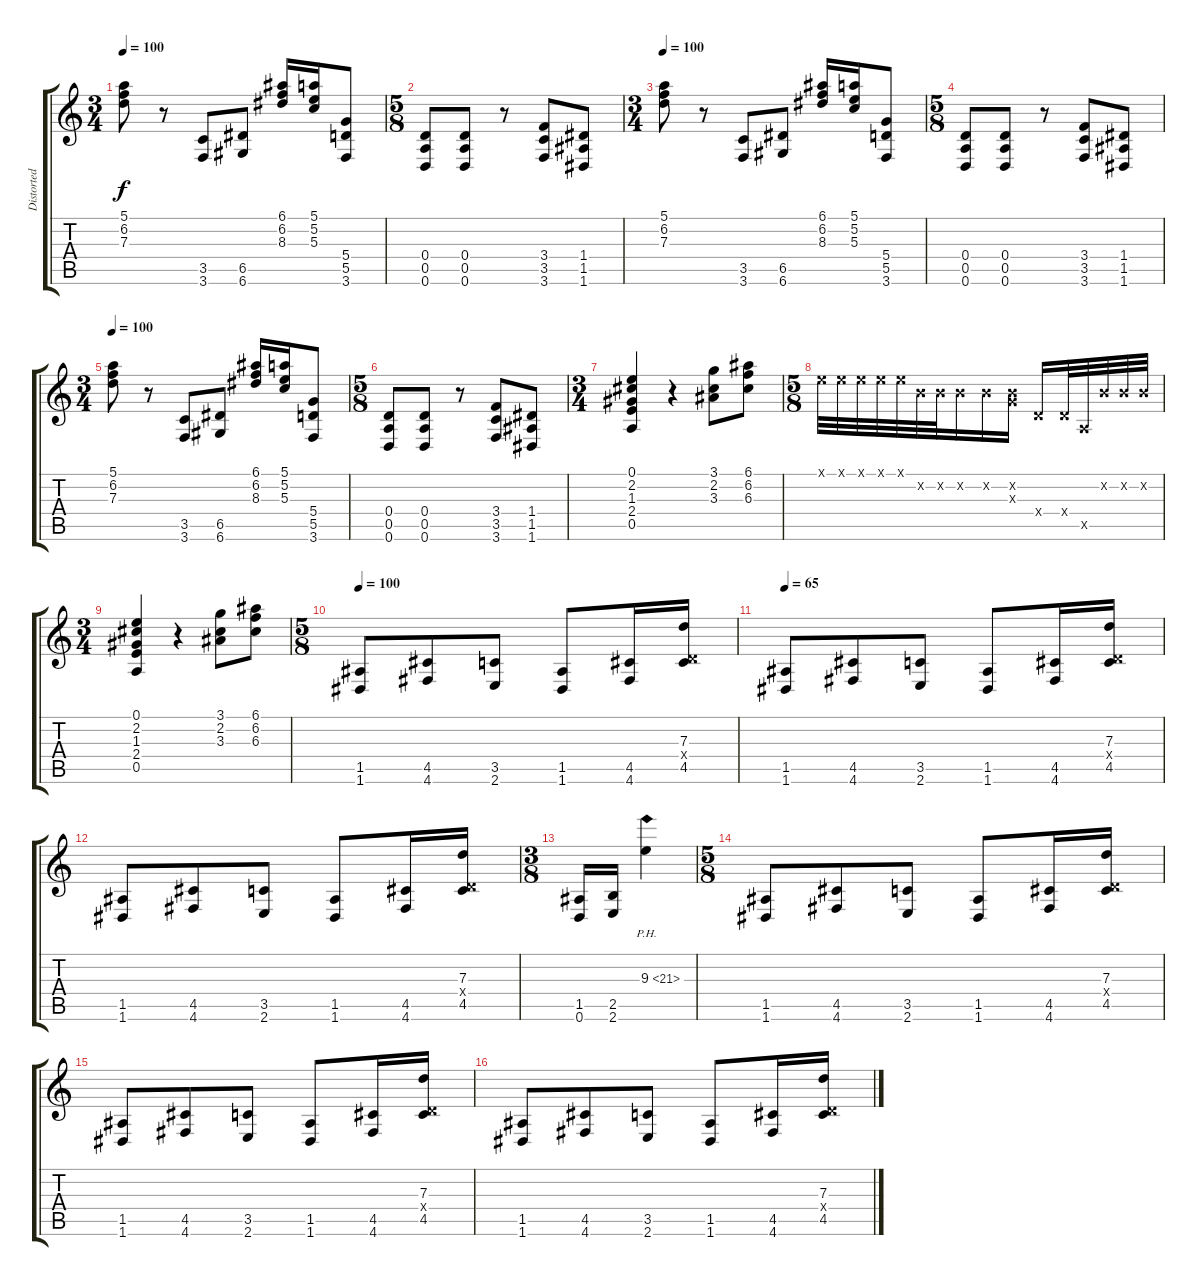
\track ("Distorted Guitar" "Distorted ") {instrument overdrivenguitar}
\staff {score tabs}
\tuning (E4 B3 G3 D3 A2 D2) {hide}
\ts (3 4)
\tempo 100
\clef g2
\ks c
(5.1 6.2 7.3).8{dy f} r.8 (3.5 3.6).8 (6.5 6.6).8 (6.1 6.2 8.3).16 (5.1 5.2 5.3).16 (5.4 5.5 3.6).8 |
\ts (5 8)
(0.4 0.5 0.6).8 (0.4 0.5 0.6).8 r.8 (3.4 3.5 3.6).8 (1.4 1.5 1.6).8 |
\ts (3 4)
\tempo 100
(5.1 6.2 7.3).8 r.8 (3.5 3.6).8 (6.5 6.6).8 (6.1 6.2 8.3).16 (5.1 5.2 5.3).16 (5.4 5.5 3.6).8 |
\ts (5 8)
(0.4 0.5 0.6).8 (0.4 0.5 0.6).8 r.8 (3.4 3.5 3.6).8 (1.4 1.5 1.6).8 |
\ts (3 4)
\tempo 100
(5.1 6.2 7.3).8 r.8 (3.5 3.6).8 (6.5 6.6).8 (6.1 6.2 8.3).16 (5.1 5.2 5.3).16 (5.4 5.5 3.6).8 |
\ts (5 8)
(0.4 0.5 0.6).8 (0.4 0.5 0.6).8 r.8 (3.4 3.5 3.6).8 (1.4 1.5 1.6).8 |
\ts (3 4)
(0.1 2.2 1.3 2.4 0.5).4 r.4 (3.1 2.2 3.3).8 (6.1 6.2 6.3).8 |
\ts (5 8)
0.1{x}.32 0.1{x}.32 0.1{x}.32 0.1{x}.32 0.1{x}.32 0.2{x}.32 0.2{x}.32 0.2{x}.16 0.2{x}.16 (0.2{x} 0.3{x}).16 0.4{x}.16 0.4{x}.32 0.5{x}.32 0.2{x}.32 0.2{x}.32 0.2{x}.32 |
\ts (3 4)
(0.1 2.2 1.3 2.4 0.5).4 r.4 (3.1 2.2 3.3).8 (6.1 6.2 6.3).8 |
\ts (5 8)
\tempo 100
(1.5 1.6).8 (4.5 4.6).8 (3.5 2.6).8 (1.5 1.6).8 (4.5 4.6).16 (7.3 0.4{x} 4.5).16 |
\tempo 65
(1.5 1.6).8 (4.5 4.6).8 (3.5 2.6).8 (1.5 1.6).8 (4.5 4.6).16 (7.3 0.4{x} 4.5).16 |
(1.5 1.6).8 (4.5 4.6).8 (3.5 2.6).8 (1.5 1.6).8 (4.5 4.6).16 (7.3 0.4{x} 4.5).16 |
\ts (3 8)
(1.5 0.6).16 (2.5 2.6).16 9.3{ph 12}.4 |
\ts (5 8)
(1.5 1.6).8 (4.5 4.6).8 (3.5 2.6).8 (1.5 1.6).8 (4.5 4.6).16 (7.3 0.4{x} 4.5).16 |
(1.5 1.6).8 (4.5 4.6).8 (3.5 2.6).8 (1.5 1.6).8 (4.5 4.6).16 (7.3 0.4{x} 4.5).16 |
(1.5 1.6).8 (4.5 4.6).8 (3.5 2.6).8 (1.5 1.6).8 (4.5 4.6).16 (7.3 0.4{x} 4.5).16
